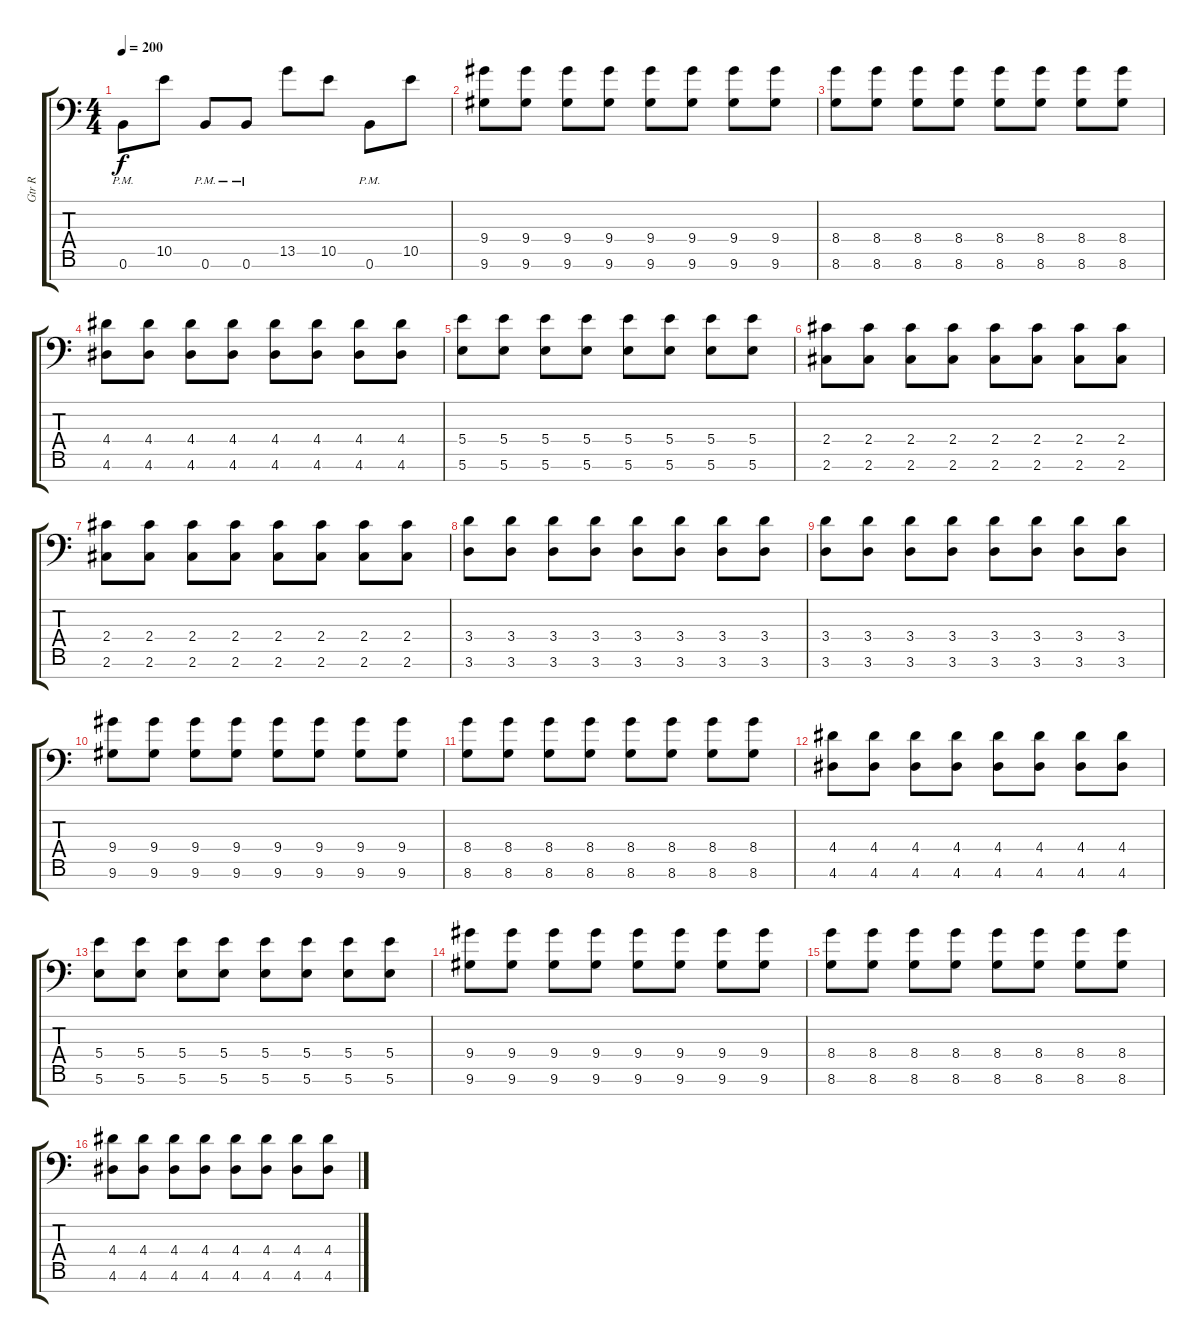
\track ("Gtr R" "Gtr R") {instrument distortionguitar}
\staff {score tabs}
\tuning (Db4 Ab3 E3 B2 Gb2 B1 Gb1) {hide}
\ts (4 4)
\tempo 200
\clef f4
\ks c
0.6{pm}.8{dy f} 10.5.8 0.6{pm}.8 0.6{pm}.8 13.5.8 10.5.8 0.6{pm}.8 10.5.8 |
(9.4 9.6).8 (9.4 9.6).8 (9.4 9.6).8 (9.4 9.6).8 (9.4 9.6).8 (9.4 9.6).8 (9.4 9.6).8 (9.4 9.6).8 |
(8.4 8.6).8 (8.4 8.6).8 (8.4 8.6).8 (8.4 8.6).8 (8.4 8.6).8 (8.4 8.6).8 (8.4 8.6).8 (8.4 8.6).8 |
(4.4 4.6).8 (4.4 4.6).8 (4.4 4.6).8 (4.4 4.6).8 (4.4 4.6).8 (4.4 4.6).8 (4.4 4.6).8 (4.4 4.6).8 |
(5.4 5.6).8 (5.4 5.6).8 (5.4 5.6).8 (5.4 5.6).8 (5.4 5.6).8 (5.4 5.6).8 (5.4 5.6).8 (5.4 5.6).8 |
(2.4 2.6).8 (2.4 2.6).8 (2.4 2.6).8 (2.4 2.6).8 (2.4 2.6).8 (2.4 2.6).8 (2.4 2.6).8 (2.4 2.6).8 |
(2.4 2.6).8 (2.4 2.6).8 (2.4 2.6).8 (2.4 2.6).8 (2.4 2.6).8 (2.4 2.6).8 (2.4 2.6).8 (2.4 2.6).8 |
(3.4 3.6).8 (3.4 3.6).8 (3.4 3.6).8 (3.4 3.6).8 (3.4 3.6).8 (3.4 3.6).8 (3.4 3.6).8 (3.4 3.6).8 |
(3.4 3.6).8 (3.4 3.6).8 (3.4 3.6).8 (3.4 3.6).8 (3.4 3.6).8 (3.4 3.6).8 (3.4 3.6).8 (3.4 3.6).8 |
(9.4 9.6).8 (9.4 9.6).8 (9.4 9.6).8 (9.4 9.6).8 (9.4 9.6).8 (9.4 9.6).8 (9.4 9.6).8 (9.4 9.6).8 |
(8.4 8.6).8 (8.4 8.6).8 (8.4 8.6).8 (8.4 8.6).8 (8.4 8.6).8 (8.4 8.6).8 (8.4 8.6).8 (8.4 8.6).8 |
(4.4 4.6).8 (4.4 4.6).8 (4.4 4.6).8 (4.4 4.6).8 (4.4 4.6).8 (4.4 4.6).8 (4.4 4.6).8 (4.4 4.6).8 |
(5.4 5.6).8 (5.4 5.6).8 (5.4 5.6).8 (5.4 5.6).8 (5.4 5.6).8 (5.4 5.6).8 (5.4 5.6).8 (5.4 5.6).8 |
(9.4 9.6).8 (9.4 9.6).8 (9.4 9.6).8 (9.4 9.6).8 (9.4 9.6).8 (9.4 9.6).8 (9.4 9.6).8 (9.4 9.6).8 |
(8.4 8.6).8 (8.4 8.6).8 (8.4 8.6).8 (8.4 8.6).8 (8.4 8.6).8 (8.4 8.6).8 (8.4 8.6).8 (8.4 8.6).8 |
(4.4 4.6).8 (4.4 4.6).8 (4.4 4.6).8 (4.4 4.6).8 (4.4 4.6).8 (4.4 4.6).8 (4.4 4.6).8 (4.4 4.6).8
